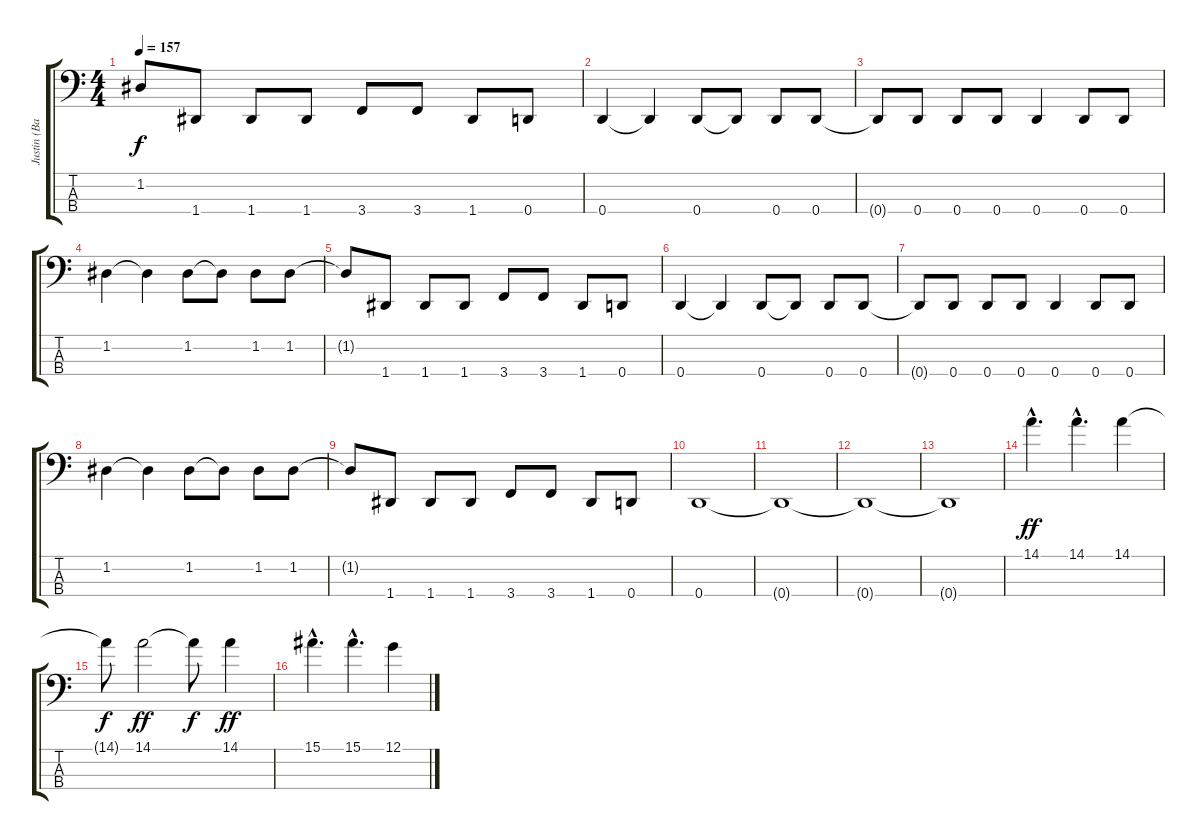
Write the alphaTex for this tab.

\track ("Justin (Bass)" "Justin (Ba") {instrument slapbass1}
\staff {score tabs}
\tuning (G2 D2 A1 D1) {hide}
\ts (4 4)
\tempo 157
\clef f4
\ks c
1.2{t}.8{dy f} 1.4.8 1.4.8 1.4.8 3.4.8 3.4.8 1.4.8 0.4.8 |
0.4.4{instrument electricbasspick} 0.4{t}.4 0.4.8 0.4{t}.8 0.4.8 0.4.8 |
0.4{t}.8 0.4.8 0.4.8 0.4.8 0.4.4 0.4.8 0.4.8 |
1.2.4{instrument electricbasspick} 1.2{t}.4 1.2.8 1.2{t}.8 1.2.8 1.2.8 |
1.2{t}.8 1.4.8 1.4.8 1.4.8 3.4.8 3.4.8 1.4.8 0.4.8 |
0.4.4{instrument electricbasspick} 0.4{t}.4 0.4.8 0.4{t}.8 0.4.8 0.4.8 |
0.4{t}.8 0.4.8 0.4.8 0.4.8 0.4.4 0.4.8 0.4.8 |
1.2.4{instrument electricbasspick} 1.2{t}.4 1.2.8 1.2{t}.8 1.2.8 1.2.8 |
1.2{t}.8 1.4.8 1.4.8 1.4.8 3.4.8 3.4.8 1.4.8 0.4.8 |
0.4.1 |
0.4{t}.1 |
0.4{t}.1 |
0.4{t}.1 |
14.1{hac}.4{d dy ff volume 6 instrument slapbass1} 14.1{hac}.4{d} 14.1.4 |
14.1{t}.8{dy f} 14.1.2{dy ff volume 8} 14.1{t}.8{dy f} 14.1.4{dy ff} |
15.1{hac}.4{d} 15.1{hac}.4{d} 12.1.4
